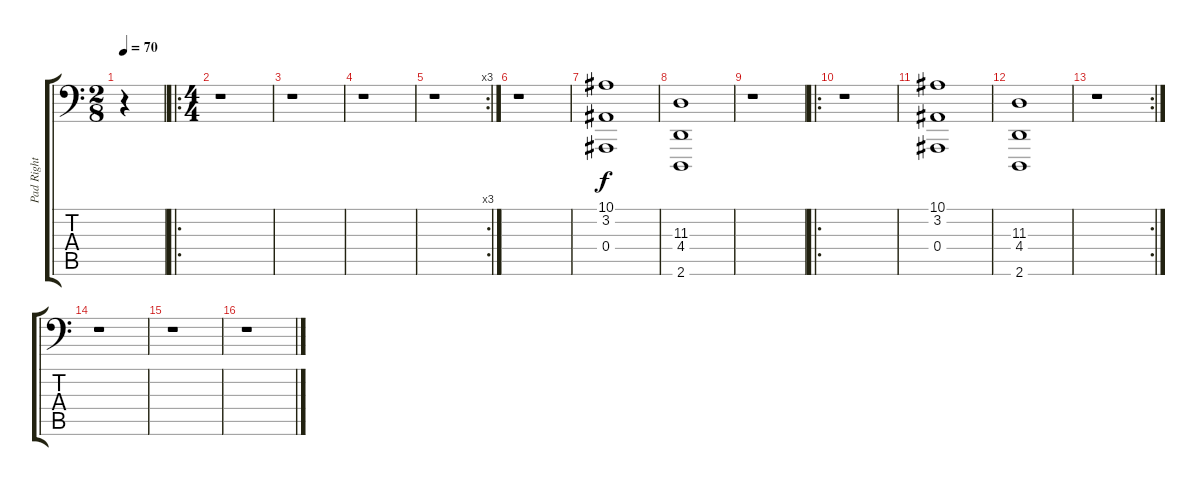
\track ("Pad Right" "Pad Right") {instrument pad2warm}
\staff {score tabs}
\tuning (C3 G2 Eb2 Bb1 F1 C1) {hide}
\ts (2 8)
\tempo 70
\clef f4
\ks c
r.4{dy f instrument pad2warm} |
\ro
\ts (4 4)
r.1 |
r.1 |
r.1 |
\rc 3
r.1 |
r.1 |
(10.1 3.2 0.4).1 |
(11.3 4.4 2.6).1 |
r.1 |
\ro
r.1 |
(10.1 3.2 0.4).1 |
(11.3 4.4 2.6).1 |
\rc 2
r.1 |
r.1 |
r.1 |
r.1
